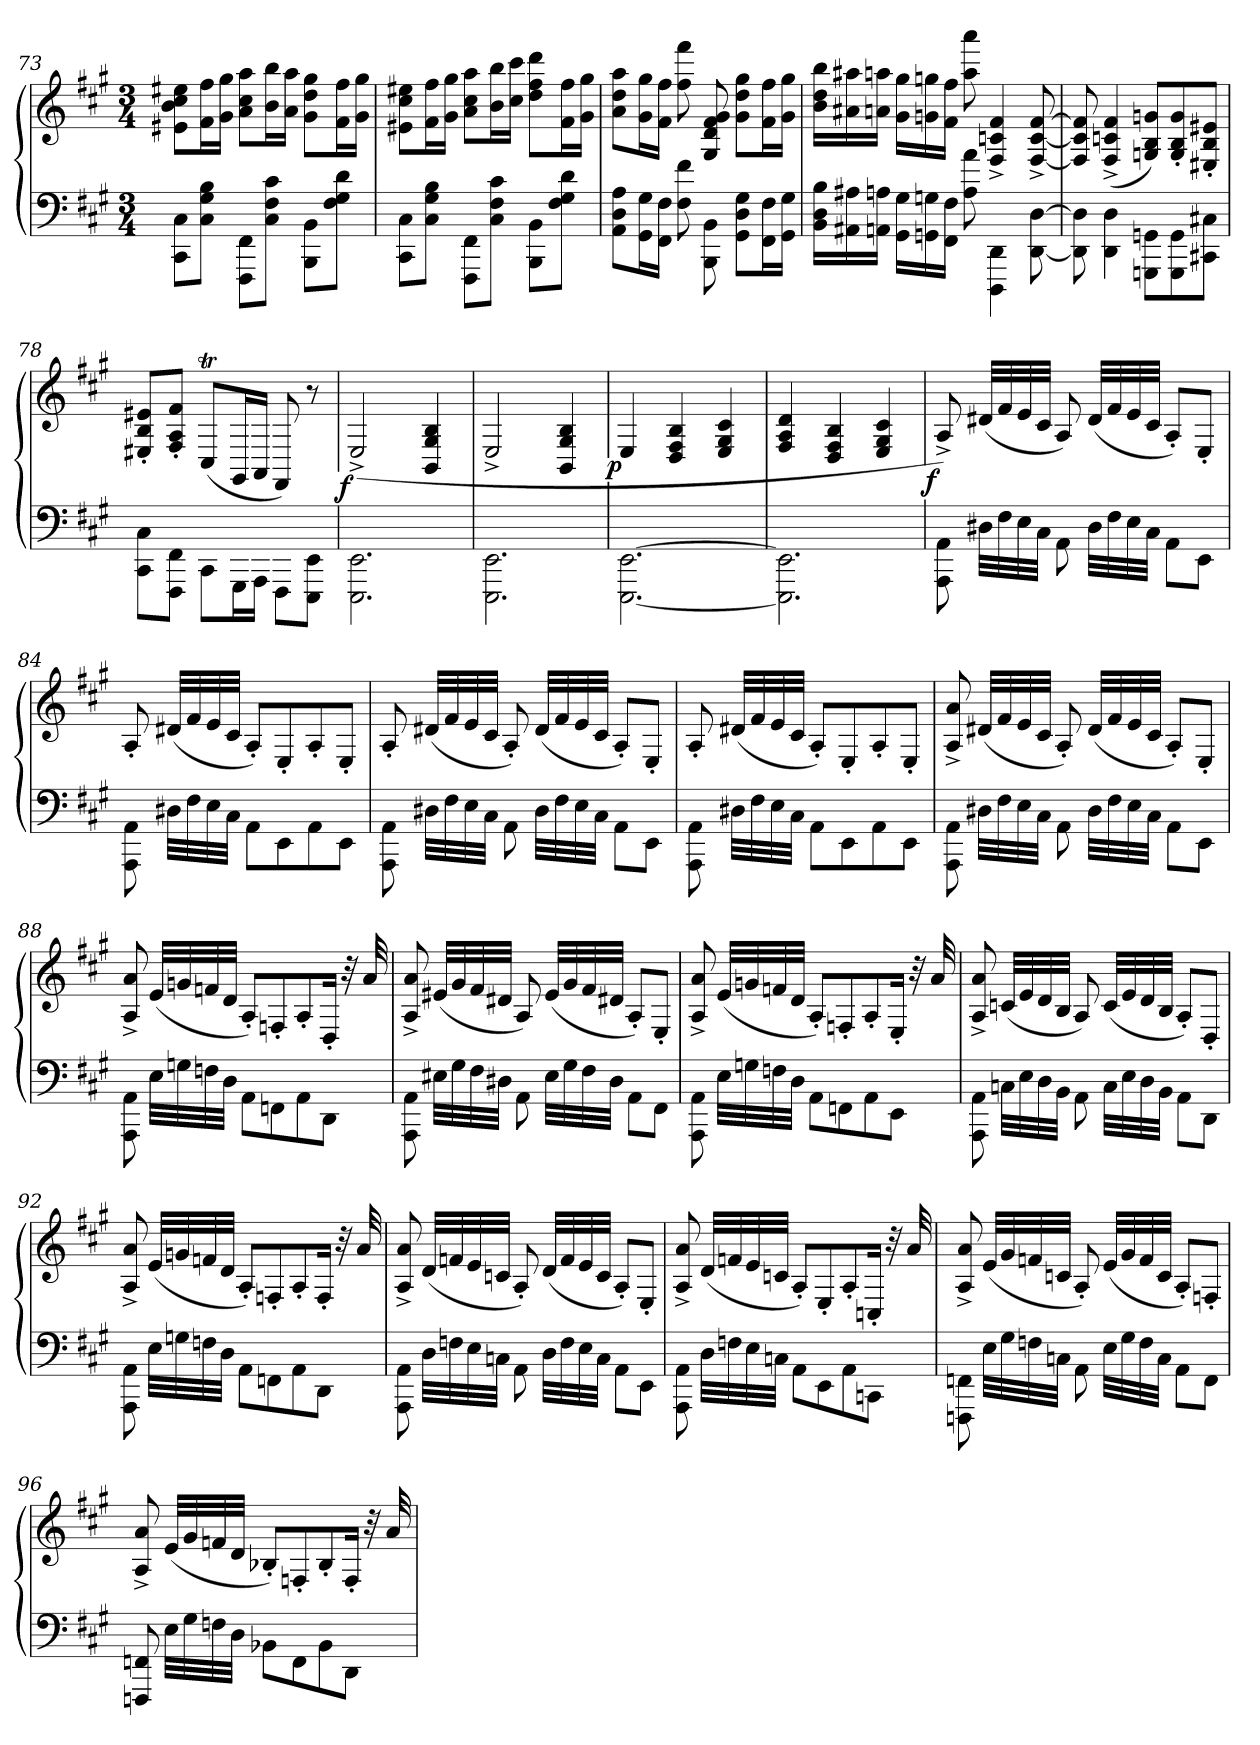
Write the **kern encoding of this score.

**kern	**kern	**dynam
*part1	*part1	*part1
*staff2	*staff1	*staff1/2
*clefF4	*clefG2	*
*k[f#c#g#]	*k[f#c#g#]	*
*M3/4	*M3/4	*
=73	=73	=73
8C#\ 8CC#\L	8ee#X 8cc# 8b 8e#XL	.
8B 8G# 8C#J	16ff# 16f#L	.
.	16gg# 16g#JJ	.
8FF#\ 8FFF#\L	8aa 8cc# 8aL	.
8c# 8F# 8C#J	16bb 16bL	.
.	16aa 16aJJ	.
8BB\ 8BBB\L	8gg# 8dd 8g#L	.
8d 8G# 8F#J	16ff# 16f#L	.
.	16gg# 16g#JJ	.
=74	=74	=74
8C#\ 8CC#\L	8ee#X 8cc# 8e#XL	.
8B 8G# 8C#J	16ff# 16f#L	.
.	16gg# 16g#JJ	.
8FF#\ 8FFF#\L	8aa 8cc# 8aL	.
8c# 8F# 8C#J	16bb 16bL	.
.	16ccc# 16cc#JJ	.
8BB\ 8BBB\L	8ddd 8ff# 8ddL	.
8d 8G# 8F#J	16ff# 16f#L	.
.	16gg# 16g#JJ	.
=75	=75	=75
8A\ 8D\ 8AA\L	8aa 8dd 8aL	.
16G# 16GG#L	16gg# 16g#L	.
16F# 16FF#JJ	16ff# 16f#JJ	.
8f#\ 8F#\	8fff# 8ff#	.
8BB\ 8BBB\	8g#/ 8f#/ 8d/ 8G#/	.
8G#\ 8D\ 8GG#\L	8gg# 8dd 8g#L	.
16F# 16FF#L	16ff# 16f#L	.
16G# 16GG#JJ	16gg# 16g#JJ	.
=76	=76	=76
*Xtuplet	*Xtuplet	*
24B 24D 24BBLL	24bb 24dd 24bLL	.
24A#X 24AA#X	24aa#X 24a#X	.
24An 24AAnJJ	24aan 24anJJ	.
24G#\ 24GG#\LL	24gg# 24g#LL	.
24Gn 24GGn	24ggn 24gn	.
24F# 24FF#JJ	24ff# 24f#JJ	.
8a 8A	8aaa 8aa	.
4DD\ 4DDD\	4f#^>/ 4cn^>/ 4F#^>/	.
[8D\ [8DD\	[8f#^>/ [8c^>/ [8F#^>/	.
=77	=77	=77
8D]\ 8DD]\	8f#]/ 8cn]/ 8F#]/	.
4D\ 4DD\	(>4f#^>/ 4c^>/ 4F#^>/	.
8GGn\ 8GGGn\L	8gn 8B 8GnL)	.
8GG\ 8GGG\	8g'>/ 8B'>/ 8G'>/	.
8C#X\ 8CC#X\J	8e#X'>/ 8B'>/ 8E#X'>/J	.
=78	=78	=78
8C#\ 8CC#\L	8e#X'>/ 8B'>/ 8E#X'>/L	.
8FF#\ 8FFF#\J	8f#'>/ 8A'>/ 8F#'>/J	.
8CC#\L	(>8C#t/L	.
16GGG#\L	16GG#/L	.
16AAA\JJ	16AA/JJ	.
8FFF#\L	8FF#/)	.
8EE 8EEEJ	8r	.
=79	=79	=79
!	!	!LO:DY:rj
2.EE\ 2.EEE\	(>2E^/	f
.	4B/ 4G#/ 4BB/	.
=80	=80	=80
2.EE\ 2.EEE\	2E^/	.
.	4B/ 4G#/ 4BB/	.
=81	=81	=81
!	!	!LO:DY:rj
[2.EE\ [2.EEE\	4E/	p
.	4B/ 4F#/ 4D/	.
.	4c#/ 4G#/ 4E/	.
=82	=82	=82
2.EE]\ 2.EEE]\	4d/ 4A/ 4F#/	.
.	4B/ 4F#/ 4D/	.
.	4c#/ 4G#/ 4E/	.
=83	=83	=83
!	!	!LO:DY:rj
8AA\ 8AAA\	8A^</)	f
32D#XLLL	(>32d#XLLL	.
32F#	32f#	.
32E	32e	.
32C#JJJ	32c#JJJ	.
8AA\	8A/)	.
32D#LLL	(>32d#LLL	.
32F#	32f#	.
32E	32e	.
32C#JJJ	32c#JJJ	.
8AA\L	8A'>/L)	.
8EE\J	8E'>/J	.
=84	=84	=84
8AA\ 8AAA\	8A'>/	.
32D#XLLL	(>32d#XLLL	.
32F#	32f#	.
32E	32e	.
32C#JJJ	32c#JJJ	.
8AA\L	8A'>/L)	.
8EE\	8E'>/	.
8AA\	8A'>/	.
8EE\J	8E'>/J	.
=85	=85	=85
8AA\ 8AAA\	8A'>/	.
32D#XLLL	(>32d#XLLL	.
32F#	32f#	.
32E	32e	.
32C#JJJ	32c#JJJ	.
8AA\	8A'>/)	.
32D#LLL	(>32d#LLL	.
32F#	32f#	.
32E	32e	.
32C#JJJ	32c#JJJ	.
8AA\L	8A'>/L)	.
8EE\J	8E'>/J	.
=86	=86	=86
8AA\ 8AAA\	8A'>/	.
32D#XLLL	(>32d#XLLL	.
32F#	32f#	.
32E	32e	.
32C#JJJ	32c#JJJ	.
8AA\L	8A'>/L)	.
8EE\	8E'>/	.
8AA\	8A'>/	.
8EE\J	8E'>/J	.
=87	=87	=87
8AA\ 8AAA\	8a^>/ 8A^>/	.
32D#XLLL	(>32d#XLLL	.
32F#	32f#	.
32E	32e	.
32C#JJJ	32c#JJJ	.
8AA\	8A'>/)	.
32D#LLL	(>32d#LLL	.
32F#	32f#	.
32E	32e	.
32C#JJJ	32c#JJJ	.
8AA\L	8A'>/L)	.
8EE\J	8E'>/J	.
=88	=88	=88
8AA\ 8AAA\	8a^>/ 8A^>/	.
32ELLL	(>32eLLL	.
32Gn	32gn	.
32Fn	32fn	.
32DJJJ	32dJJJ	.
8AA\L	8A'>/L)	.
8FFn\	8Fn'>/	.
8AA\	8A'>/	.
8DD\J	16D'>/Jk	.
.	32r	.
.	32a	.
=89	=89	=89
8AA\ 8AAA\	8a^>/ 8A^>/	.
32E#XLLL	(>32e#XLLL	.
32G#	32g#	.
32F#	32f#	.
32D#XJJJ	32d#XJJJ	.
8AA\	8A/)	.
32E#LLL	(>32e#LLL	.
32G#	32g#	.
32F#	32f#	.
32D#JJJ	32d#XJJJ	.
8AA\L	8A'>/L)	.
8FF#\J	8E'>/J	.
=90	=90	=90
8AA\ 8AAA\	8a^>/ 8A^>/	.
32ELLL	(>32eLLL	.
32Gn	32gn	.
32Fn	32fn	.
32DJJJ	32dJJJ	.
8AA\L	8A'>/L)	.
8FFn\	8Fn'>/	.
8AA\	8A'>/	.
8EE\J	16E'>/Jk	.
.	32r	.
.	32a	.
=91	=91	=91
8AA\ 8AAA\	8a^>/ 8A^>/	.
32Cn\LLL	(>32cnLLL	.
32E	32e	.
32D	32d	.
32BBJJJ	32BJJJ	.
8AA\	8A/)	.
32C\LLL	(>32cLLL	.
32E	32e	.
32D	32d	.
32BBJJJ	32BJJJ	.
8AA\L	8A'>/L)	.
8DD\J	8D'>/J	.
=92	=92	=92
8AA\ 8AAA\	8a^>/ 8A^>/	.
32ELLL	(>32eLLL	.
32Gn	32gn	.
32Fn	32fn	.
32DJJJ	32dJJJ	.
8AA\L	8A'>/L)	.
8FFn\	8Fn'>/	.
8AA\	8A'>/	.
8DD\J	16F'>/Jk	.
.	32r	.
.	32a	.
=93	=93	=93
8AA\ 8AAA\	8a^>/ 8A^>/	.
32DLLL	(>32dLLL	.
32Fn	32fn	.
32E	32e	.
32CnJJJ	32cnJJJ	.
8AA\	8A'>/)	.
32DLLL	(>32dLLL	.
32F	32f	.
32E	32e	.
32CJJJ	32cJJJ	.
8AA\L	8A'>/L)	.
8EE\J	8E'>/J	.
=94	=94	=94
8AA\ 8AAA\	8a^>/ 8A^>/	.
32DLLL	(>32dLLL	.
32Fn	32fn	.
32E	32e	.
32CnJJJ	32cnJJJ	.
8AA\L	8A'>/L)	.
8EE\	8E'>/	.
8AA\	8A'>/	.
8CCJ	16C'>Jk	.
.	32r	.
.	32a	.
=95	=95	=95
8FFn\ 8FFFn\	8a^>/ 8A^>/	.
32ELLL	(>32eLLL	.
32G#	32g#	.
32Fn	32fn	.
32CnJJJ	32cnJJJ	.
8AA\	8A'>/)	.
32ELLL	(>32eLLL	.
32G#	32g#	.
32F	32f	.
32CJJJ	32cJJJ	.
8AA\L	8A'>/L)	.
8FFJ	8F'>J	.
=96	=96	=96
8FFn/ 8FFFn/	8a^>/ 8A^>/	.
32ELLL	(>32eLLL	.
32G#	32g#	.
32Fn	32fn	.
32DJJJ	32dJJJ	.
8BB-X\L	8B-X'>L)	.
8FF	8F'>	.
8BB-\	8B-'>/	.
8DD\J	16F'>/Jk	.
.	32r	.
.	32a	.
=	=	=
*-	*-	*-
